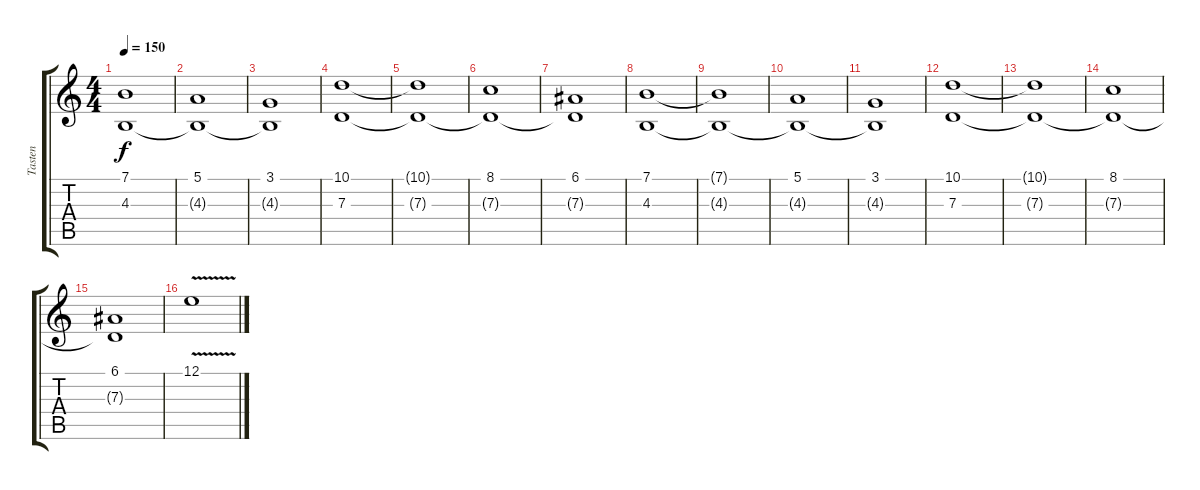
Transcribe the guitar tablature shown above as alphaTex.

\track ("Tasten" "Tasten") {instrument choiraahs}
\staff {score tabs}
\tuning (E4 B3 G3 D3 A2 E2) {hide}
\ts (4 4)
\tempo 150
\clef g2
\ks c
(7.1{t} 4.3{t}).1{dy f} |
(5.1 4.3{t}).1 |
(3.1 4.3{t}).1 |
(10.1 7.3).1 |
(10.1{t} 7.3{t}).1 |
(8.1 7.3{t}).1 |
(6.1 7.3{t}).1 |
(7.1 4.3).1 |
(7.1{t} 4.3{t}).1 |
(5.1 4.3{t}).1 |
(3.1 4.3{t}).1 |
(10.1 7.3).1 |
(10.1{t} 7.3{t}).1 |
(8.1 7.3{t}).1 |
(6.1 7.3{t}).1 |
12.1{v}.1
